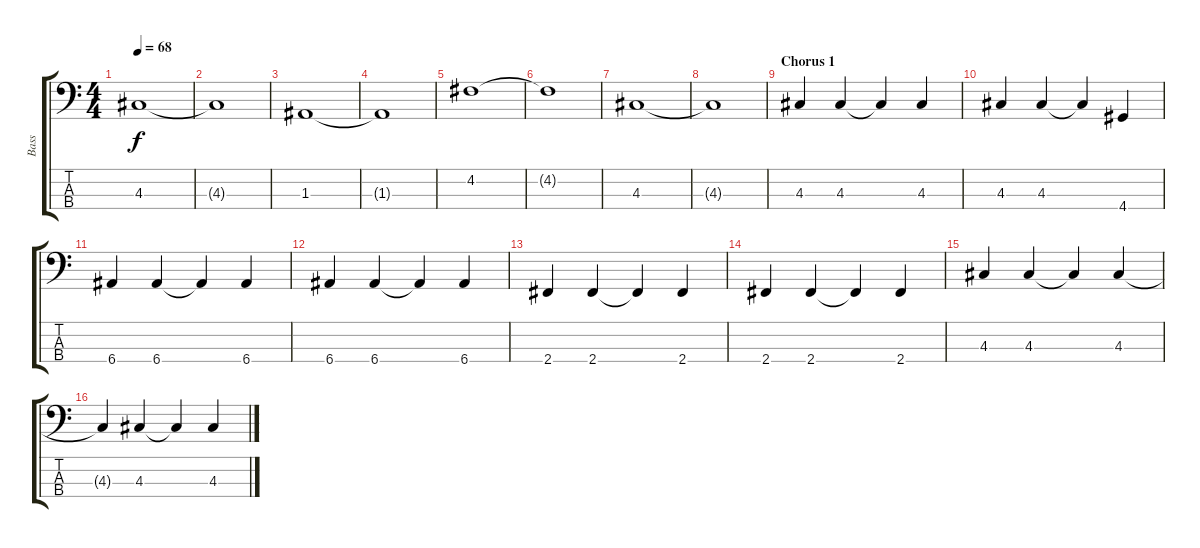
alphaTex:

\track ("Bass" "Bass") {instrument electricbassfinger}
\staff {score tabs}
\tuning (G2 D2 A1 E1) {hide}
\ts (4 4)
\tempo 68
\clef f4
\ks c
4.3.1{dy f} |
4.3{t}.1 |
1.3.1 |
1.3{t}.1 |
4.2.1 |
4.2{t}.1 |
4.3.1 |
4.3{t}.1 |
\section ("" "Chorus 1")
4.3.4{volume 12} 4.3.4 4.3{t}.4 4.3.4 |
4.3.4 4.3.4 4.3{t}.4 4.4.4 |
6.4.4 6.4.4 6.4{t}.4 6.4.4 |
6.4.4 6.4.4 6.4{t}.4 6.4.4 |
2.4.4 2.4.4 2.4{t}.4 2.4.4 |
2.4.4 2.4.4 2.4{t}.4 2.4.4 |
4.3.4 4.3.4 4.3{t}.4 4.3.4 |
4.3{t}.4 4.3.4 4.3{t}.4 4.3.4
